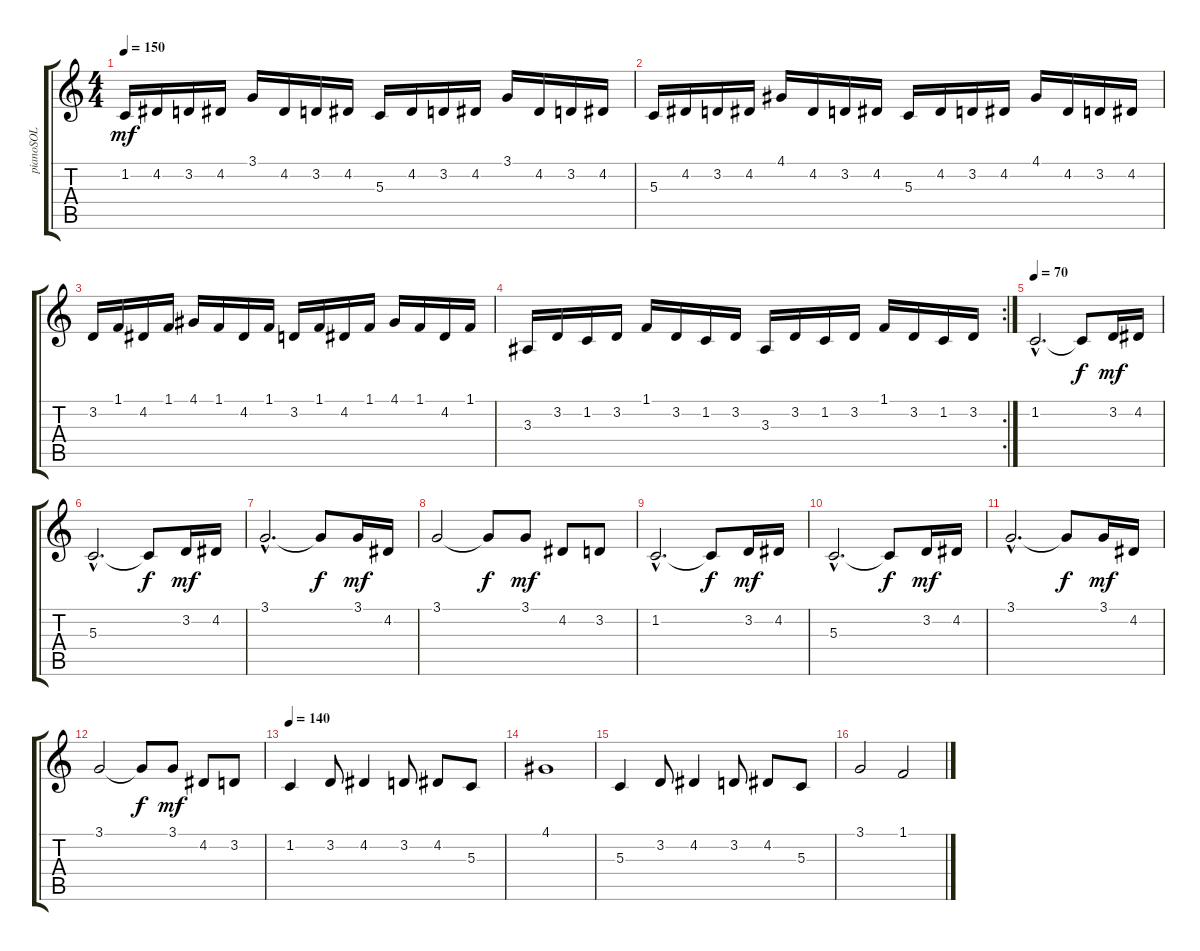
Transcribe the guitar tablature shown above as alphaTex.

\track ("pianoSOL" "pianoSOL") {instrument stringensemble1}
\staff {score tabs}
\tuning (E4 B3 G3 D3 A2 E2) {hide}
\ts (4 4)
\tempo 150
\clef g2
\ks c
1.2.16{dy mf} 4.2.16 3.2.16 4.2.16 3.1.16 4.2.16 3.2.16 4.2.16 5.3.16 4.2.16 3.2.16 4.2.16 3.1.16 4.2.16 3.2.16 4.2.16 |
5.3.16 4.2.16 3.2.16 4.2.16 4.1.16 4.2.16 3.2.16 4.2.16 5.3.16 4.2.16 3.2.16 4.2.16 4.1.16 4.2.16 3.2.16 4.2.16 |
3.2.16 1.1.16 4.2.16 1.1.16 4.1.16 1.1.16 4.2.16 1.1.16 3.2.16 1.1.16 4.2.16 1.1.16 4.1.16 1.1.16 4.2.16 1.1.16 |
\rc 2
3.3.16 3.2.16 1.2.16 3.2.16 1.1.16 3.2.16 1.2.16 3.2.16 3.3.16 3.2.16 1.2.16 3.2.16 1.1.16 3.2.16 1.2.16 3.2.16 |
\tempo 70
1.2{hac}.2{d} 1.2{t}.8{dy f} 3.2.16{dy mf} 4.2.16 |
5.3{hac}.2{d} 5.3{t}.8{dy f} 3.2.16{dy mf} 4.2.16 |
3.1{hac}.2{d} 3.1{t}.8{dy f} 3.1.16{dy mf} 4.2.16 |
3.1.2 3.1{t}.8{dy f} 3.1.8{dy mf} 4.2.8 3.2.8 |
1.2{hac}.2{d} 1.2{t}.8{dy f} 3.2.16{dy mf} 4.2.16 |
5.3{hac}.2{d} 5.3{t}.8{dy f} 3.2.16{dy mf} 4.2.16 |
3.1{hac}.2{d} 3.1{t}.8{dy f} 3.1.16{dy mf} 4.2.16 |
3.1.2 3.1{t}.8{dy f} 3.1.8{dy mf} 4.2.8 3.2.8 |
\tempo 140
1.2.4 3.2.8 4.2.4 3.2.8 4.2.8 5.3.8 |
4.1.1 |
5.3.4 3.2.8 4.2.4 3.2.8 4.2.8 5.3.8 |
3.1.2 1.1.2
